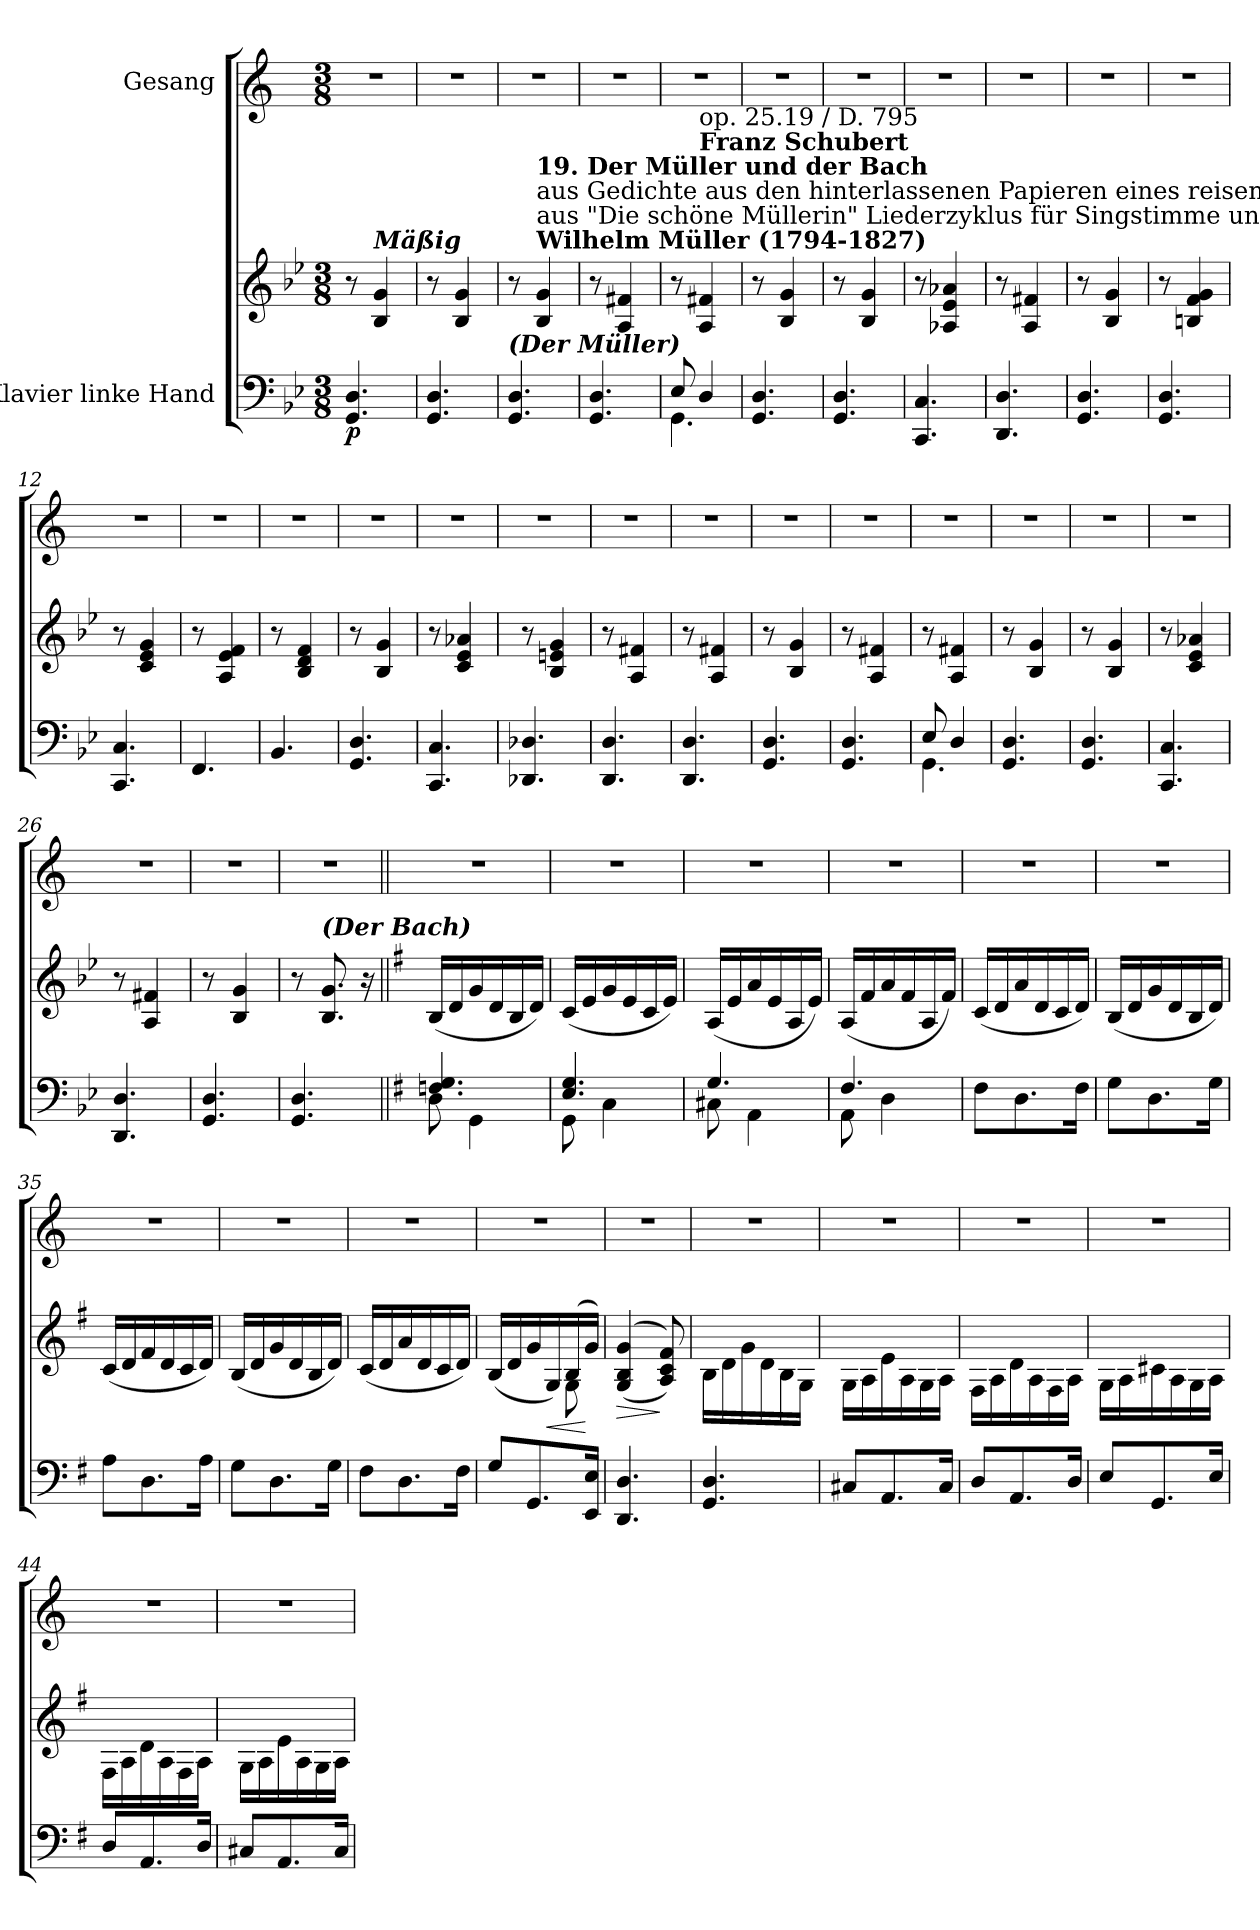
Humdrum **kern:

**kern	**kern	**dynam	**kern
*part2	*part2	*part2	*part1
*staff3	*staff2	*staff2/3	*staff1
*I"Klavier linke Hand	*	*	*I"Gesang
*clefF4	*clefG2	*	*clefG2
*k[b-e-]	*k[b-e-]	*	*k[]
*M3/8	*M3/8	*	*M3/8
=1	=1	=1	=1
!	!	!LO:DY:b=2	!
4.GG/ 4.D/	8r	p	4.r
!	!LO:TX:a:Bi:t=Mäßig	!	!
.	4B-/ 4g/	.	.
=2	=2	=2	=2
4.GG/ 4.D/	8r	.	4.r
.	4B-/ 4g/	.	.
=3	=3	=3	=3
!LO:TX:a:Bi:t=(Der Müller)	!	!	!
4.GG/ 4.D/	8r	.	4.r
!	!LO:TX:a:B:t=Wilhelm Müller (1794-1827)	!	!
!	!LO:TX:a:t=aus "Die schöne Müllerin" Liederzyklus für Singstimme und Klavier	!	!
!	!LO:TX:a:t=aus Gedichte aus den hinterlassenen Papieren eines reisenden Waldhornisten 1	!	!
!	!LO:TX:a:B:t=19. Der Müller und der Bach	!	!
.	4B-/ 4g/	.	.
=4	=4	=4	=4
4.GG/ 4.D/	8r	.	4.r
.	4A/ 4f#X/	.	.
=5	=5	=5	=5
*^	*	*	*
8E-/	4.GG\	8r	.	4.r
!	!	!LO:TX:a:B:t=Franz Schubert	!	!
!	!	!LO:TX:a:t=op. 25.19 / D. 795	!	!
4D/	.	4A/ 4f#X/	.	.
*v	*v	*	*	*
!!LO:LB:g=z
=6	=6	=6	=6
4.GG/ 4.D/	8r	.	4.r
.	4B-/ 4g/	.	.
=7	=7	=7	=7
4.GG/ 4.D/	8r	.	4.r
.	4B-/ 4g/	.	.
=8	=8	=8	=8
4.CC/ 4.C/	8r	.	4.r
.	4A-X/ 4e-/ 4a-X/	.	.
=9	=9	=9	=9
4.DD/ 4.D/	8r	.	4.r
.	4A/ 4f#X/	.	.
=10	=10	=10	=10
4.GG/ 4.D/	8r	.	4.r
.	4B-/ 4g/	.	.
=11	=11	=11	=11
4.GG/ 4.D/	8r	.	4.r
.	4Bn/ 4f/ 4g/	.	.
!!LO:LB:g=z
=12	=12	=12	=12
4.CC/ 4.C/	8r	.	4.r
.	4c/ 4e-/ 4g/	.	.
=13	=13	=13	=13
4.FF/	8r	.	4.r
.	4A/ 4e-/ 4f/	.	.
=14	=14	=14	=14
4.BB-/	8r	.	4.r
.	4B-/ 4d/ 4f/	.	.
=15	=15	=15	=15
4.GG/ 4.D/	8r	.	4.r
.	4B-/ 4g/	.	.
=16	=16	=16	=16
4.CC/ 4.C/	8r	.	4.r
.	4c/ 4e-/ 4a-X/	.	.
=17	=17	=17	=17
4.DD-X/ 4.D-X/	8r	.	4.r
.	4B-/ 4en/ 4g/	.	.
!!LO:LB:g=z
=18	=18	=18	=18
4.DD/ 4.D/	8r	.	4.r
.	4A/ 4f#X/	.	.
=19	=19	=19	=19
4.DD/ 4.D/	8r	.	4.r
.	4A/ 4f#X/	.	.
=20	=20	=20	=20
4.GG/ 4.D/	8r	.	4.r
.	4B-/ 4g/	.	.
=21	=21	=21	=21
4.GG/ 4.D/	8r	.	4.r
.	4A/ 4f#X/	.	.
=22	=22	=22	=22
*^	*	*	*
8E-/	4.GG\	8r	.	4.r
4D/	.	4A/ 4f#X/	.	.
*v	*v	*	*	*
=23	=23	=23	=23
4.GG/ 4.D/	8r	.	4.r
.	4B-/ 4g/	.	.
!!LO:PB:g=z
=24	=24	=24	=24
4.GG/ 4.D/	8r	.	4.r
.	4B-/ 4g/	.	.
=25	=25	=25	=25
4.CC/ 4.C/	8r	.	4.r
.	4c/ 4e-/ 4a-X/	.	.
=26	=26	=26	=26
4.DD/ 4.D/	8r	.	4.r
.	4A/ 4f#X/	.	.
=27	=27	=27	=27
4.GG/ 4.D/	8r	.	4.r
.	4B-/ 4g/	.	.
=28	=28	=28	=28
4.GG/ 4.D/	8r	.	4.r
!	!LO:TX:a:Bi:t=(Der Bach)	!	!
.	8.B-/ 8.g/	.	.
.	16r	.	.
!!LO:LB:g=z
=29||	=29||	=29||	=29||
*k[f#]	*k[f#]	*	*
*^	*	*	*
4.Fn/ 4.G/	8D\	(16B/LL	.	4.r
.	.	16d/	.	.
.	4GG\	16g/	.	.
.	.	16d/	.	.
.	.	16B/	.	.
.	.	16d/JJ)	.	.
=30	=30	=30	=30	=30
4.E/ 4.G/	8GG\	(16c/LL	.	4.r
.	.	16e/	.	.
.	4C\	16g/	.	.
.	.	16e/	.	.
.	.	16c/	.	.
.	.	16e/JJ)	.	.
=31	=31	=31	=31	=31
4.G/	8C#X\	(16A/LL	.	4.r
.	.	16e/	.	.
.	4AA\	16a/	.	.
.	.	16e/	.	.
.	.	16A/	.	.
.	.	16e/JJ)	.	.
=32	=32	=32	=32	=32
4.F#/	8AA\	(16A/LL	.	4.r
.	.	16f#/	.	.
.	4D\	16a/	.	.
.	.	16f#/	.	.
.	.	16A/	.	.
.	.	16f#/JJ)	.	.
*v	*v	*	*	*
!!LO:LB:g=z
=33	=33	=33	=33
8F#\L	(16c/LL	.	4.r
.	16d/	.	.
8.D\	16a/	.	.
.	16d/	.	.
.	16c/	.	.
16F#\Jk	16d/JJ)	.	.
=34	=34	=34	=34
8G\L	(16B/LL	.	4.r
.	16d/	.	.
8.D\	16g/	.	.
.	16d/	.	.
.	16B/	.	.
16G\Jk	16d/JJ)	.	.
!!LO:LB:g=z
=35	=35	=35	=35
8A\L	(16c/LL	.	4.r
.	16d/	.	.
8.D\	16f#/	.	.
.	16d/	.	.
.	16c/	.	.
16A\Jk	16d/JJ)	.	.
=36	=36	=36	=36
8G\L	(16B/LL	.	4.r
.	16d/	.	.
8.D\	16g/	.	.
.	16d/	.	.
.	16B/	.	.
16G\Jk	16d/JJ)	.	.
=37	=37	=37	=37
8F#\L	(16c/LL	.	4.r
.	16d/	.	.
8.D\	16a/	.	.
.	16d/	.	.
.	16c/	.	.
16F#\Jk	16d/JJ)	.	.
=38	=38	=38	=38
*	*^	*	*
8G/L	(16B/LL	4ryy	.	4.r
.	16d/	.	.	.
8.GG/	16g/	.	.	.
!	!	!	!LO:HP:b	!
.	16G/)	.	<	.
.	(16B/	8G\	.	.
16EE/ 16E/Jk	16g/JJ)	.	[	.
*	*v	*v	*	*
=39	=39	=39	=39
!	!	!LO:HP:b	!
4.DD/ 4.D/	((4G/ 4B/ 4g/	>	4.r
.	8A/ 8c/ 8f#/))	]	.
!!LO:PB:g=z
=40	=40	=40	=40
4.GG/ 4.D/	16B\LL	.	4.r
.	16d\	.	.
.	16g\	.	.
.	16d\	.	.
.	16B\	.	.
.	16G\JJ	.	.
!!LO:PB:g=z
=41	=41	=41	=41
8C#X/L	16G\LL	.	4.r
.	16A\	.	.
8.AA/	16e\	.	.
.	16A\	.	.
.	16G\	.	.
16C#/Jk	16A\JJ	.	.
=42	=42	=42	=42
8D/L	16F#\LL	.	4.r
.	16A\	.	.
8.AA/	16d\	.	.
.	16A\	.	.
.	16F#\	.	.
16D/Jk	16A\JJ	.	.
=43	=43	=43	=43
8E/L	16G\LL	.	4.r
.	16A\	.	.
8.GG/	16c#X\	.	.
.	16A\	.	.
.	16G\	.	.
16E/Jk	16A\JJ	.	.
=44	=44	=44	=44
8D/L	16F#\LL	.	4.r
.	16A\	.	.
8.AA/	16d\	.	.
.	16A\	.	.
.	16F#\	.	.
16D/Jk	16A\JJ	.	.
!!LO:LB:g=z
=45	=45	=45	=45
8C#X/L	16G\LL	.	4.r
.	16A\	.	.
8.AA/	16e\	.	.
.	16A\	.	.
.	16G\	.	.
16C#/Jk	16A\JJ	.	.
=	=	=	=
*-	*-	*-	*-
